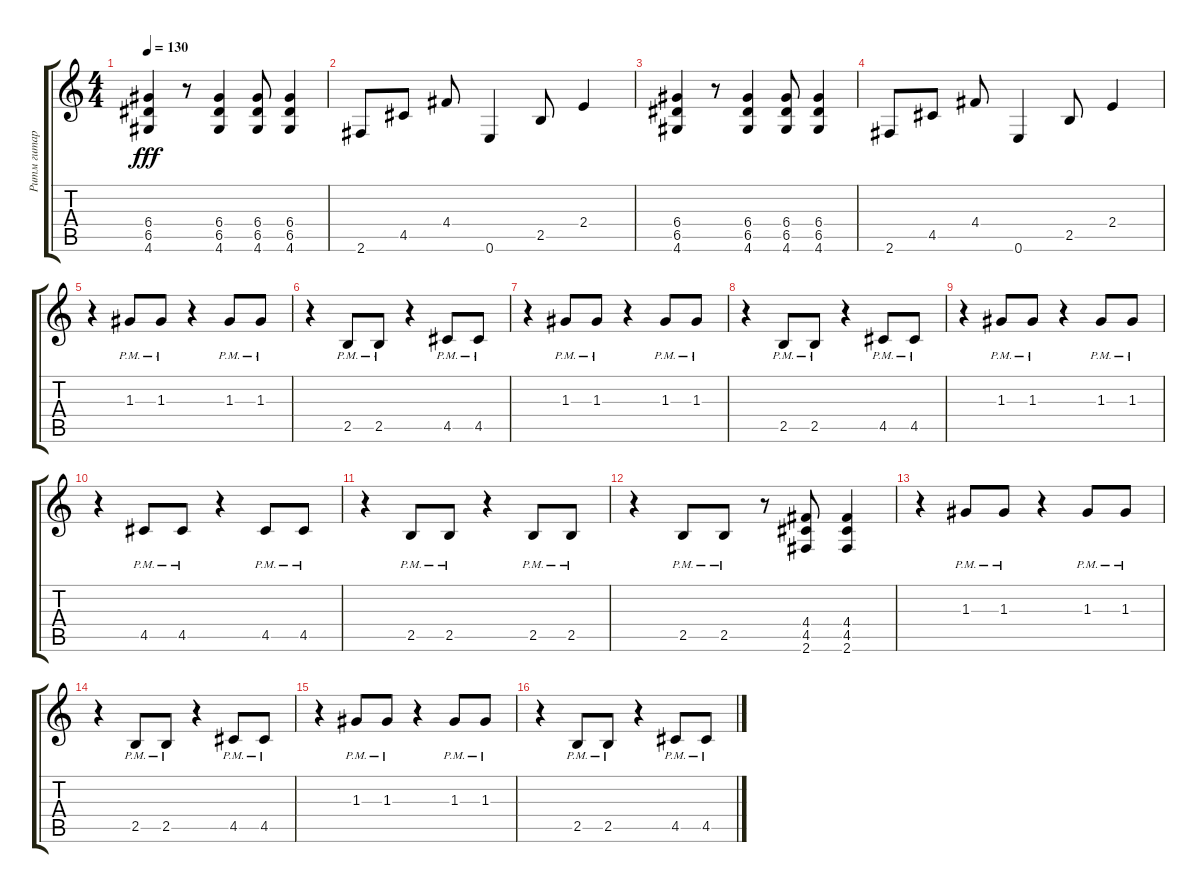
\track ("Ритм гитара" "Ритм гитар") {instrument distortionguitar}
\staff {score tabs}
\tuning (E4 B3 G3 D3 A2 E2) {hide}
\ts (4 4)
\tempo 130
\clef g2
\ks c
(6.4 6.5 4.6).4{dy fff} r.8 (6.4 6.5 4.6).4 (6.4 6.5 4.6).8 (6.4 6.5 4.6).4 |
2.6.8 4.5.8 4.4.8 0.6.4 2.5.8 2.4.4 |
(6.4 6.5 4.6).4 r.8 (6.4 6.5 4.6).4 (6.4 6.5 4.6).8 (6.4 6.5 4.6).4 |
2.6.8 4.5.8 4.4.8 0.6.4 2.5.8 2.4.4 |
r.4 1.3{pm}.8 1.3{pm}.8 r.4 1.3{pm}.8 1.3{pm}.8 |
r.4 2.5{pm}.8 2.5{pm}.8 r.4 4.5{pm}.8 4.5{pm}.8 |
r.4 1.3{pm}.8 1.3{pm}.8 r.4 1.3{pm}.8 1.3{pm}.8 |
r.4 2.5{pm}.8 2.5{pm}.8 r.4 4.5{pm}.8 4.5{pm}.8 |
r.4 1.3{pm}.8 1.3{pm}.8 r.4 1.3{pm}.8 1.3{pm}.8 |
r.4 4.5{pm}.8 4.5{pm}.8 r.4 4.5{pm}.8 4.5{pm}.8 |
r.4 2.5{pm}.8 2.5{pm}.8 r.4 2.5{pm}.8 2.5{pm}.8 |
r.4 2.5{pm}.8 2.5{pm}.8 r.8 (4.4 4.5 2.6).8 (4.4 4.5 2.6).4 |
r.4 1.3{pm}.8 1.3{pm}.8 r.4 1.3{pm}.8 1.3{pm}.8 |
r.4 2.5{pm}.8 2.5{pm}.8 r.4 4.5{pm}.8 4.5{pm}.8 |
r.4 1.3{pm}.8 1.3{pm}.8 r.4 1.3{pm}.8 1.3{pm}.8 |
r.4 2.5{pm}.8 2.5{pm}.8 r.4 4.5{pm}.8 4.5{pm}.8
